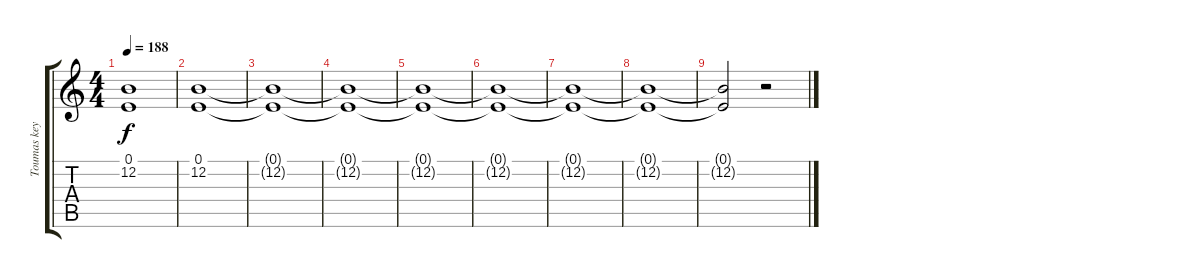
\track ("Toumas keyboard (strings)" "Toumas key") {solo instrument stringensemble1}
\staff {score tabs}
\tuning (E4 B3 G3 D3 A2 E2) {hide}
\ts (4 4)
\tempo 188
\clef g2
\ks c
(0.1 12.2).1{dy f} |
(0.1 12.2).1 |
(0.1{t} 12.2{t}).1 |
(0.1{t} 12.2{t}).1 |
(0.1{t} 12.2{t}).1 |
(0.1{t} 12.2{t}).1 |
(0.1{t} 12.2{t}).1 |
(0.1{t} 12.2{t}).1 |
(0.1{t} 12.2{t}).2 r.2
